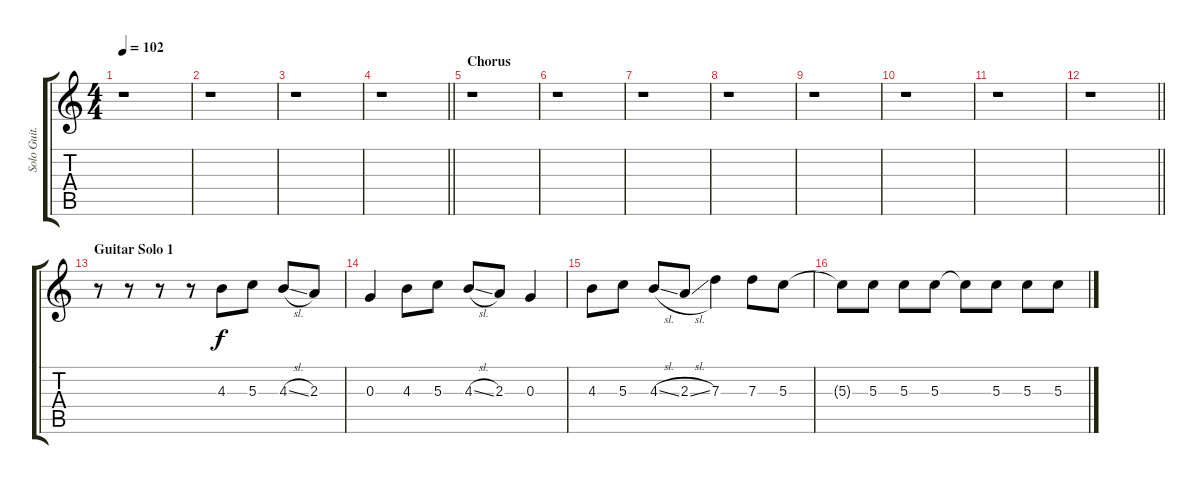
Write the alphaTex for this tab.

\track ("Solo Guit. 2" "Solo Guit.") {instrument distortionguitar}
\staff {score tabs}
\tuning (E4 B3 G3 D3 A2 E2) {hide}
\ts (4 4)
\tempo 102
\clef g2
\ks c
r.1{dy f} |
r.1 |
r.1 |
\barLineRight lightlight
r.1 |
\section ("" "Chorus")
r.1 |
r.1 |
r.1 |
r.1 |
r.1 |
r.1 |
r.1 |
\barLineRight lightlight
r.1 |
\section ("" "Guitar Solo 1")
r.8 r.8 r.8 r.8 4.3.8 5.3.8 4.3{sl}.8 2.3.8 |
0.3.4 4.3.8 5.3.8 4.3{sl}.8 2.3.8 0.3.4 |
4.3.8 5.3.8 4.3{sl}.8 2.3{sl}.8 7.3.4 7.3.8 5.3.8 |
5.3{t}.8 5.3.8 5.3.8 5.3.8 5.3{t}.8 5.3.8 5.3.8 5.3.8
